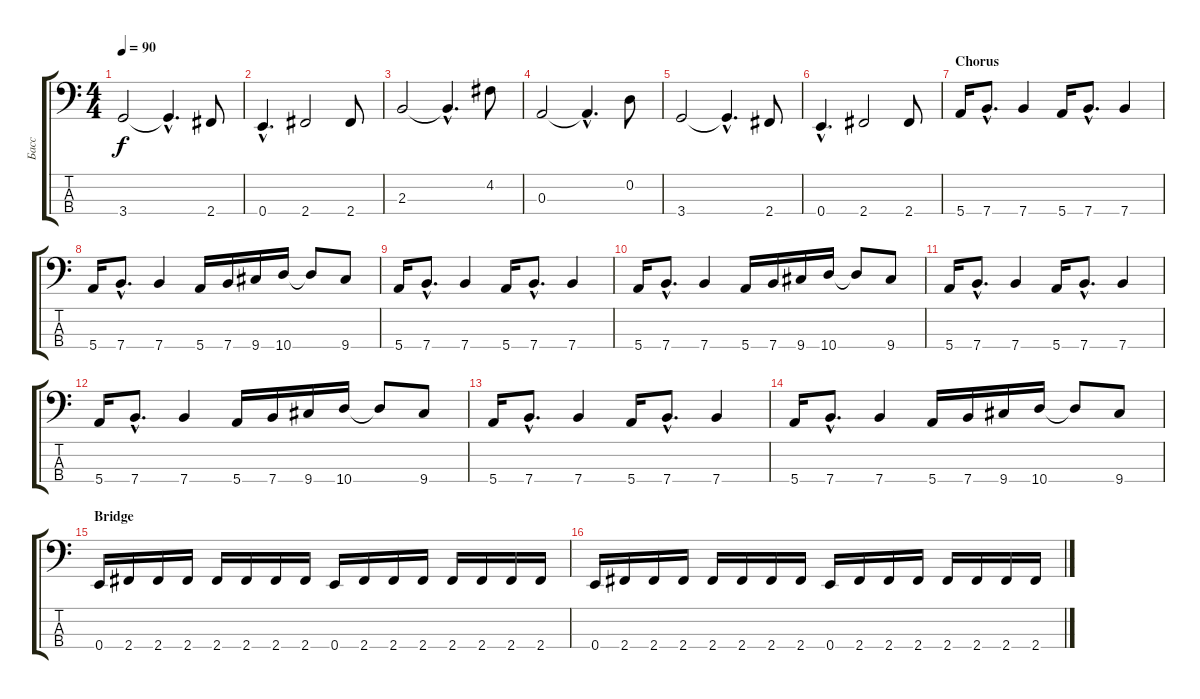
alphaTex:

\track ("Басс" "Басс") {instrument electricbasspick}
\staff {score tabs}
\tuning (G2 D2 A1 E1) {hide}
\ts (4 4)
\tempo 90
\clef f4
\ks c
3.4.2{dy f} 3.4{hac t}.4{d} 2.4.8 |
0.4{hac}.4{d} 2.4.2 2.4.8 |
2.3.2 2.3{hac t}.4{d} 4.2.8 |
0.3.2 0.3{hac t}.4{d} 0.2.8 |
3.4.2 3.4{hac t}.4{d} 2.4.8 |
0.4{hac}.4{d} 2.4.2 2.4.8 |
\section ("" "Chorus")
5.4.16 7.4{hac}.8{d} 7.4.4 5.4.16 7.4{hac}.8{d} 7.4.4 |
5.4.16 7.4{hac}.8{d} 7.4.4 5.4.16 7.4.16 9.4.16 10.4.16 10.4{t}.8 9.4.8 |
5.4.16 7.4{hac}.8{d} 7.4.4 5.4.16 7.4{hac}.8{d} 7.4.4 |
5.4.16 7.4{hac}.8{d} 7.4.4 5.4.16 7.4.16 9.4.16 10.4.16 10.4{t}.8 9.4.8 |
5.4.16 7.4{hac}.8{d} 7.4.4 5.4.16 7.4{hac}.8{d} 7.4.4 |
5.4.16 7.4{hac}.8{d} 7.4.4 5.4.16 7.4.16 9.4.16 10.4.16 10.4{t}.8 9.4.8 |
5.4.16 7.4{hac}.8{d} 7.4.4 5.4.16 7.4{hac}.8{d} 7.4.4 |
5.4.16 7.4{hac}.8{d} 7.4.4 5.4.16 7.4.16 9.4.16 10.4.16 10.4{t}.8 9.4.8 |
\section ("" "Bridge")
0.4.16 2.4.16 2.4.16 2.4.16 2.4.16 2.4.16 2.4.16 2.4.16 0.4.16 2.4.16 2.4.16 2.4.16 2.4.16 2.4.16 2.4.16 2.4.16 |
0.4.16 2.4.16 2.4.16 2.4.16 2.4.16 2.4.16 2.4.16 2.4.16 0.4.16 2.4.16 2.4.16 2.4.16 2.4.16 2.4.16 2.4.16 2.4.16
